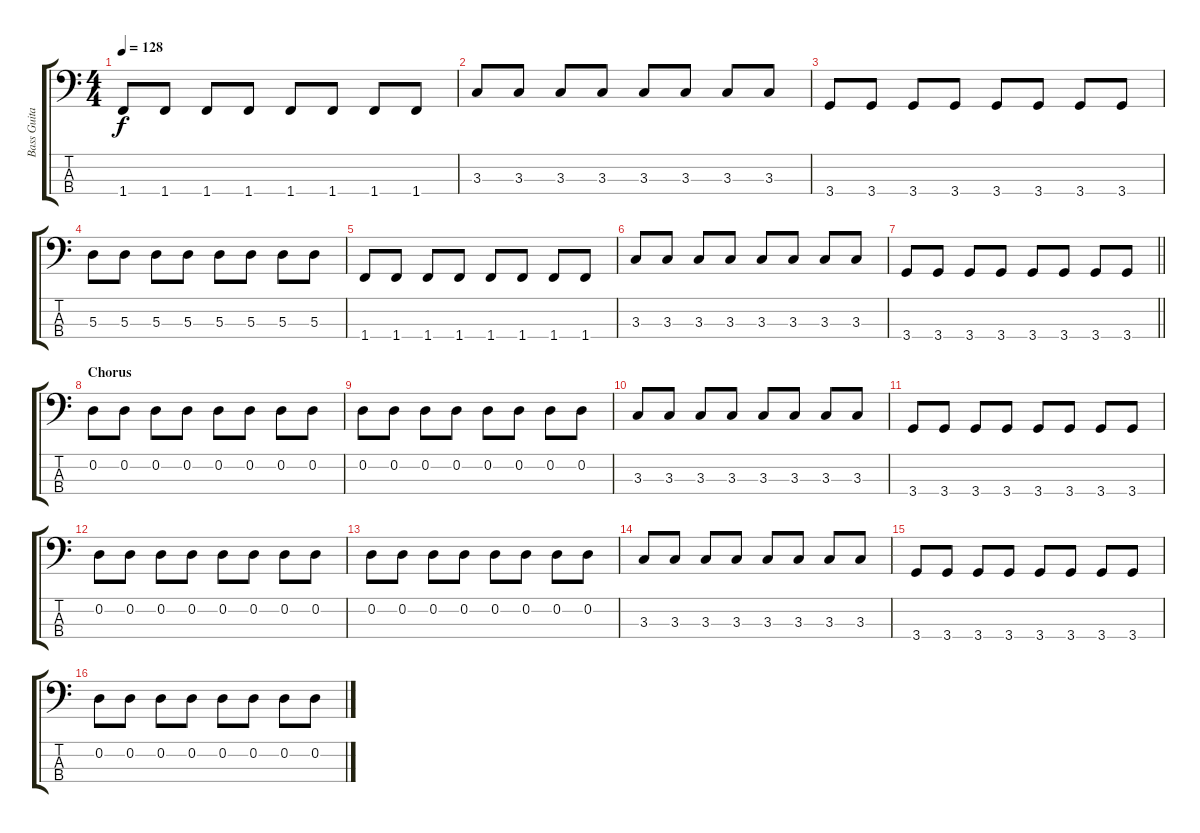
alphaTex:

\track ("Bass Guitar" "Bass Guita") {instrument electricbassfinger}
\staff {score tabs}
\tuning (G2 D2 A1 E1) {hide}
\ts (4 4)
\tempo 128
\clef f4
\ks c
1.4.8{dy f} 1.4.8 1.4.8 1.4.8 1.4.8 1.4.8 1.4.8 1.4.8 |
3.3.8 3.3.8 3.3.8 3.3.8 3.3.8 3.3.8 3.3.8 3.3.8 |
3.4.8 3.4.8 3.4.8 3.4.8 3.4.8 3.4.8 3.4.8 3.4.8 |
5.3.8 5.3.8 5.3.8 5.3.8 5.3.8 5.3.8 5.3.8 5.3.8 |
1.4.8 1.4.8 1.4.8 1.4.8 1.4.8 1.4.8 1.4.8 1.4.8 |
3.3.8 3.3.8 3.3.8 3.3.8 3.3.8 3.3.8 3.3.8 3.3.8 |
\barLineRight lightlight
3.4.8 3.4.8 3.4.8 3.4.8 3.4.8 3.4.8 3.4.8 3.4.8 |
\section ("" "Chorus")
0.2.8{instrument electricbasspick} 0.2.8 0.2.8 0.2.8 0.2.8 0.2.8 0.2.8 0.2.8 |
0.2.8 0.2.8 0.2.8 0.2.8 0.2.8 0.2.8 0.2.8 0.2.8 |
3.3.8 3.3.8 3.3.8 3.3.8 3.3.8 3.3.8 3.3.8 3.3.8 |
3.4.8 3.4.8 3.4.8 3.4.8 3.4.8 3.4.8 3.4.8 3.4.8 |
0.2.8{instrument electricbasspick} 0.2.8 0.2.8 0.2.8 0.2.8 0.2.8 0.2.8 0.2.8 |
0.2.8 0.2.8 0.2.8 0.2.8 0.2.8 0.2.8 0.2.8 0.2.8 |
3.3.8 3.3.8 3.3.8 3.3.8 3.3.8 3.3.8 3.3.8 3.3.8 |
3.4.8 3.4.8 3.4.8 3.4.8 3.4.8 3.4.8 3.4.8 3.4.8 |
0.2.8{instrument electricbasspick} 0.2.8 0.2.8 0.2.8 0.2.8 0.2.8 0.2.8 0.2.8
